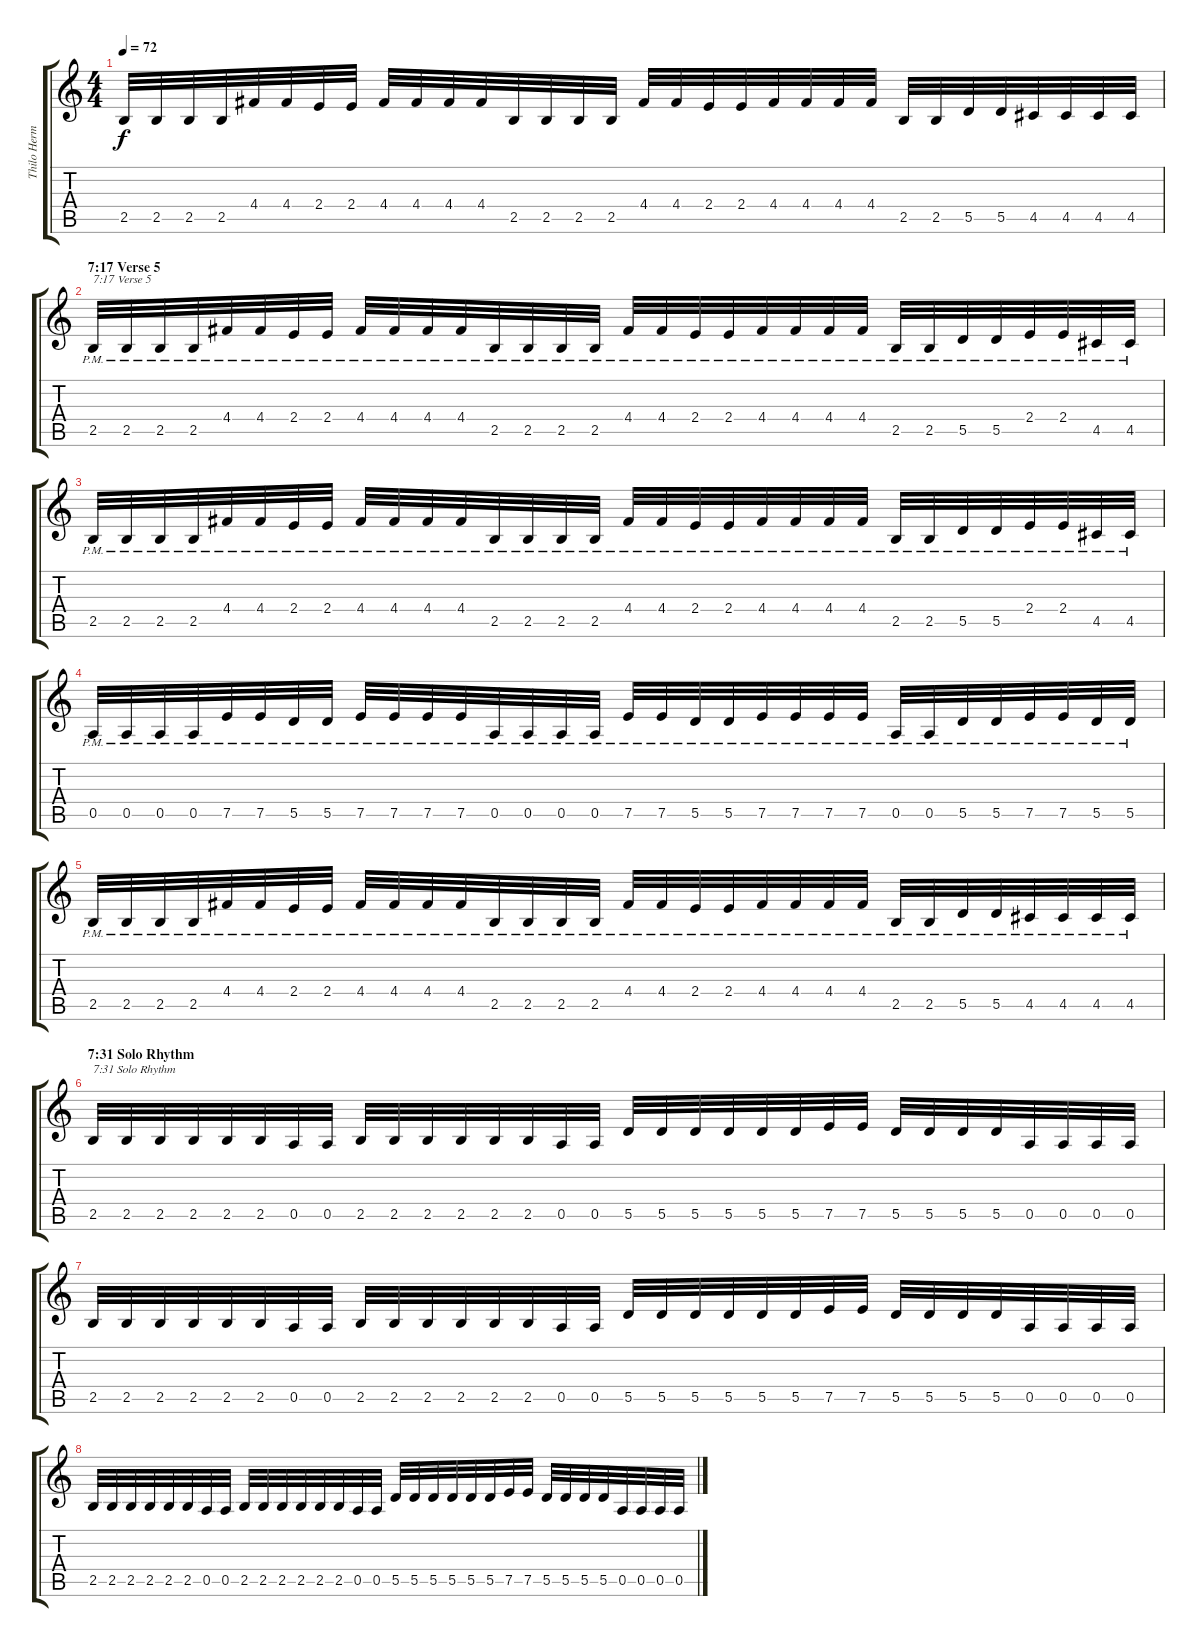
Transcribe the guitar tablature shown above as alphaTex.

\track ("Thilo Hermann (right)" "Thilo Herm") {instrument overdrivenguitar}
\staff {score tabs}
\tuning (E4 B3 G3 D3 A2 E2) {hide}
\ts (4 4)
\tempo 72
\clef g2
\ks c
2.5.32{dy f} 2.5.32 2.5.32 2.5.32 4.4.32 4.4.32 2.4.32 2.4.32 4.4.32 4.4.32 4.4.32 4.4.32 2.5.32 2.5.32 2.5.32 2.5.32 4.4.32 4.4.32 2.4.32 2.4.32 4.4.32 4.4.32 4.4.32 4.4.32 2.5.32 2.5.32 5.5.32 5.5.32 4.5.32 4.5.32 4.5.32 4.5.32 |
\section ("" "7:17 Verse 5")
2.5{pm}.32{txt "7:17 Verse 5"} 2.5{pm}.32 2.5{pm}.32 2.5{pm}.32 4.4{pm}.32 4.4{pm}.32 2.4{pm}.32 2.4{pm}.32 4.4{pm}.32 4.4{pm}.32 4.4{pm}.32 4.4{pm}.32 2.5{pm}.32 2.5{pm}.32 2.5{pm}.32 2.5{pm}.32 4.4{pm}.32 4.4{pm}.32 2.4{pm}.32 2.4{pm}.32 4.4{pm}.32 4.4{pm}.32 4.4{pm}.32 4.4{pm}.32 2.5{pm}.32 2.5{pm}.32 5.5{pm}.32 5.5{pm}.32 2.4{pm}.32 2.4{pm}.32 4.5{pm}.32 4.5{pm}.32 |
2.5{pm}.32 2.5{pm}.32 2.5{pm}.32 2.5{pm}.32 4.4{pm}.32 4.4{pm}.32 2.4{pm}.32 2.4{pm}.32 4.4{pm}.32 4.4{pm}.32 4.4{pm}.32 4.4{pm}.32 2.5{pm}.32 2.5{pm}.32 2.5{pm}.32 2.5{pm}.32 4.4{pm}.32 4.4{pm}.32 2.4{pm}.32 2.4{pm}.32 4.4{pm}.32 4.4{pm}.32 4.4{pm}.32 4.4{pm}.32 2.5{pm}.32 2.5{pm}.32 5.5{pm}.32 5.5{pm}.32 2.4{pm}.32 2.4{pm}.32 4.5{pm}.32 4.5{pm}.32 |
0.5{pm}.32 0.5{pm}.32 0.5{pm}.32 0.5{pm}.32 7.5{pm}.32 7.5{pm}.32 5.5{pm}.32 5.5{pm}.32 7.5{pm}.32 7.5{pm}.32 7.5{pm}.32 7.5{pm}.32 0.5{pm}.32 0.5{pm}.32 0.5{pm}.32 0.5{pm}.32 7.5{pm}.32 7.5{pm}.32 5.5{pm}.32 5.5{pm}.32 7.5{pm}.32 7.5{pm}.32 7.5{pm}.32 7.5{pm}.32 0.5{pm}.32 0.5{pm}.32 5.5{pm}.32 5.5{pm}.32 7.5{pm}.32 7.5{pm}.32 5.5{pm}.32 5.5{pm}.32 |
2.5{pm}.32 2.5{pm}.32 2.5{pm}.32 2.5{pm}.32 4.4{pm}.32 4.4{pm}.32 2.4{pm}.32 2.4{pm}.32 4.4{pm}.32 4.4{pm}.32 4.4{pm}.32 4.4{pm}.32 2.5{pm}.32 2.5{pm}.32 2.5{pm}.32 2.5{pm}.32 4.4{pm}.32 4.4{pm}.32 2.4{pm}.32 2.4{pm}.32 4.4{pm}.32 4.4{pm}.32 4.4{pm}.32 4.4{pm}.32 2.5{pm}.32 2.5{pm}.32 5.5{pm}.32 5.5{pm}.32 4.5{pm}.32 4.5{pm}.32 4.5{pm}.32 4.5{pm}.32 |
\section ("" "7:31 Solo Rhythm")
2.5.32{txt "7:31 Solo Rhythm"} 2.5.32 2.5.32 2.5.32 2.5.32 2.5.32 0.5.32 0.5.32 2.5.32 2.5.32 2.5.32 2.5.32 2.5.32 2.5.32 0.5.32 0.5.32 5.5.32 5.5.32 5.5.32 5.5.32 5.5.32 5.5.32 7.5.32 7.5.32 5.5.32 5.5.32 5.5.32 5.5.32 0.5.32 0.5.32 0.5.32 0.5.32 |
2.5.32 2.5.32 2.5.32 2.5.32 2.5.32 2.5.32 0.5.32 0.5.32 2.5.32 2.5.32 2.5.32 2.5.32 2.5.32 2.5.32 0.5.32 0.5.32 5.5.32 5.5.32 5.5.32 5.5.32 5.5.32 5.5.32 7.5.32 7.5.32 5.5.32 5.5.32 5.5.32 5.5.32 0.5.32 0.5.32 0.5.32 0.5.32 |
2.5.32 2.5.32 2.5.32 2.5.32 2.5.32 2.5.32 0.5.32 0.5.32 2.5.32 2.5.32 2.5.32 2.5.32 2.5.32 2.5.32 0.5.32 0.5.32 5.5.32 5.5.32 5.5.32 5.5.32 5.5.32 5.5.32 7.5.32 7.5.32 5.5.32 5.5.32 5.5.32 5.5.32 0.5.32 0.5.32 0.5.32 0.5.32
